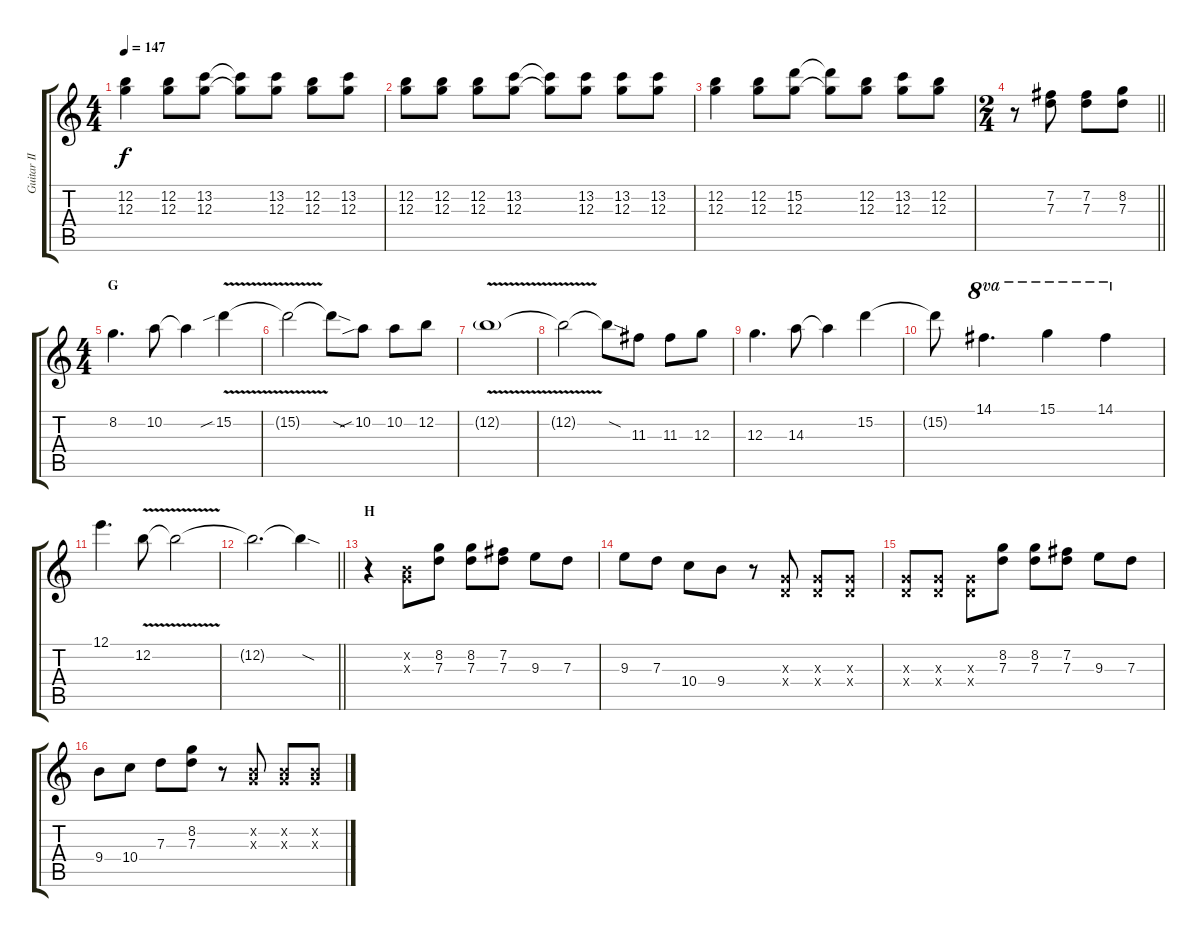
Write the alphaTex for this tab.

\track ("Guitar II - Kita" "Guitar II ") {instrument overdrivenguitar}
\staff {score tabs}
\tuning (E4 B3 G3 D3 A2 E2) {hide}
\ts (4 4)
\tempo 147
\clef g2
\ks c
(12.2 12.3).4{dy f} (12.2 12.3).8 (13.2 12.3).8 (13.2{t} 12.3{t}).8 (13.2 12.3).8 (12.2 12.3).8 (13.2 12.3).8 |
(12.2 12.3).8 (12.2 12.3).8 (12.2 12.3).8 (13.2 12.3).8 (13.2{t} 12.3{t}).8 (13.2 12.3).8 (13.2 12.3).8 (13.2 12.3).8 |
(12.2 12.3).4 (12.2 12.3).8 (15.2 12.3).8 (15.2{t} 12.3{t}).8 (12.2 12.3).8 (13.2 12.3).8 (12.2 12.3).8 |
\ts (2 4)
\barLineRight lightlight
r.8 (7.2 7.3).8 (7.2 7.3).8 (8.2 7.3).8 |
\ts (4 4)
\section ("" "G")
8.2.4{d} 10.2.8 10.2{t}.4 15.2{v sib}.4 |
15.2{t}.2 15.2{sod t}.8 10.2{sib}.8 10.2.8 12.2.8 |
12.2{v g}.1 |
12.2{t}.2 12.2{sod t}.8 11.3.8 11.3.8 12.3.8 |
12.3.4{d} 14.3.8 14.3{t}.4 15.2.4 |
15.2{t}.8 14.1.4{d ot 8va} 15.1.4{ot 8va} 14.1.4{ot 8va} |
12.1.4{d} 12.2{v}.8 12.2{t}.2 |
\barLineRight lightlight
12.2{t}.2{d} 12.2{sod t}.4 |
\section ("" "H")
r.4 (0.2{x} 0.3{x}).8 (8.2 7.3).8 (8.2 7.3).8 (7.2 7.3).8 9.3.8 7.3.8 |
9.3.8 7.3.8 10.4.8 9.4.8 r.8 (0.3{x} 0.4{x}).8 (0.3{x} 0.4{x}).8 (0.3{x} 0.4{x}).8 |
(0.3{x} 0.4{x}).8 (0.3{x} 0.4{x}).8 (0.3{x} 0.4{x}).8 (8.2 7.3).8 (8.2 7.3).8 (7.2 7.3).8 9.3.8 7.3.8 |
9.4.8 10.4.8 7.3.8 (8.2 7.3).8 r.8 (0.2{x} 0.3{x}).8 (0.2{x} 0.3{x}).8 (0.2{x} 0.3{x}).8
